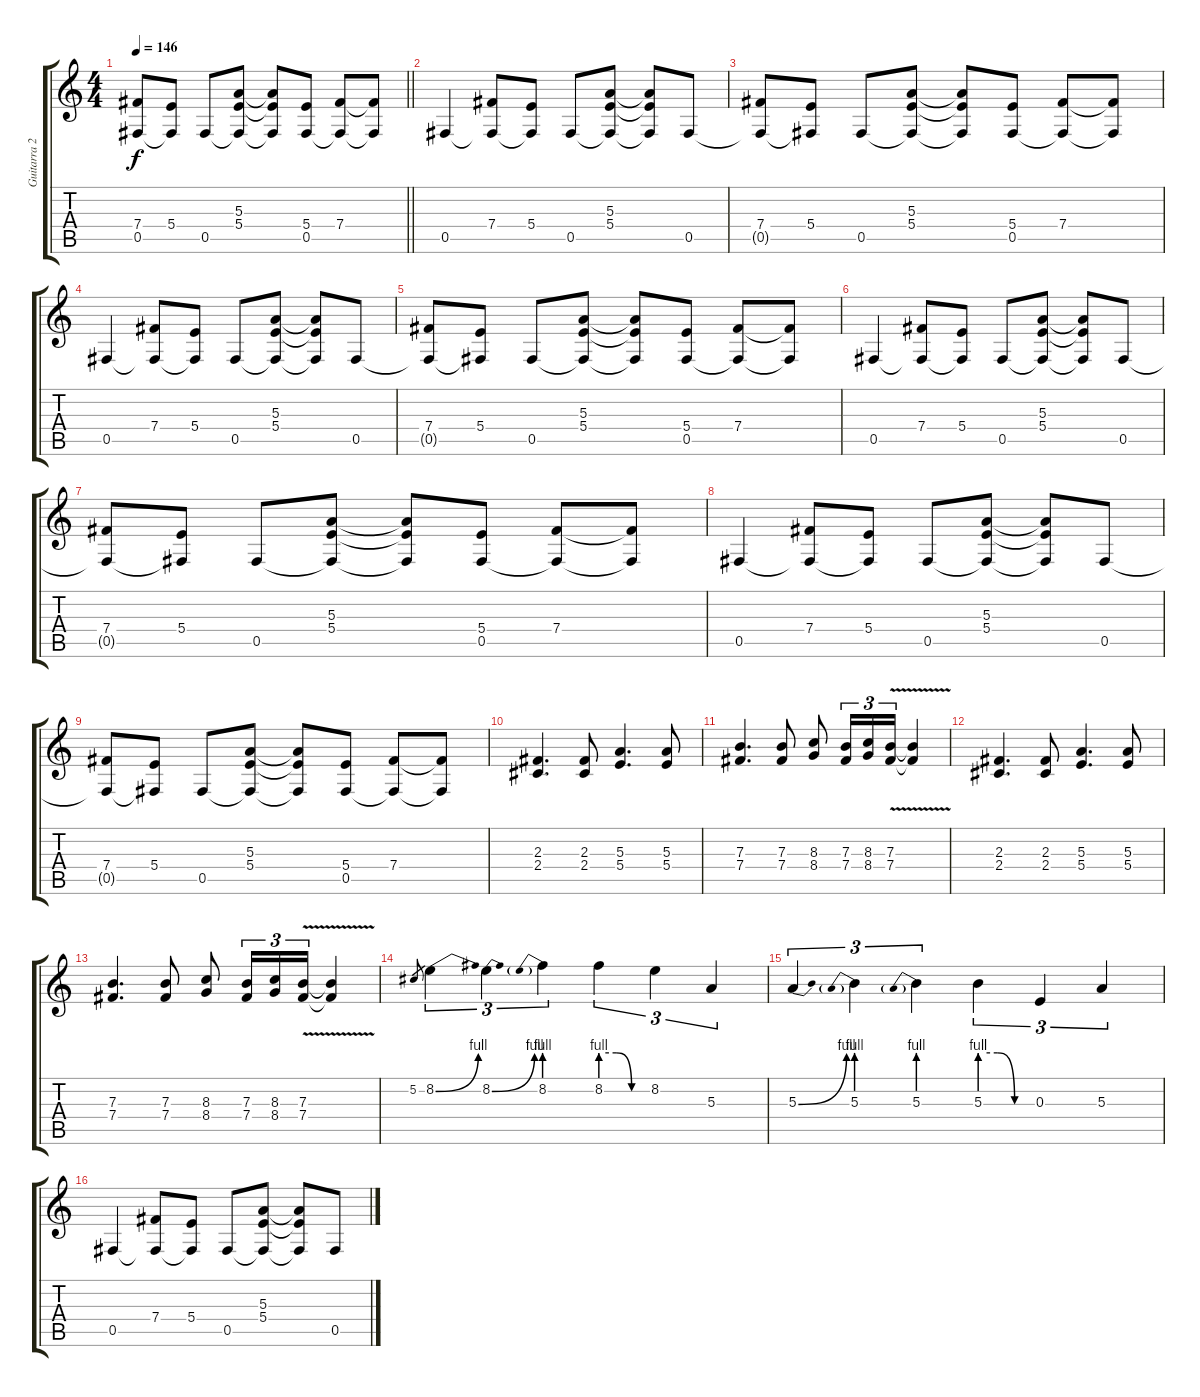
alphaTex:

\track ("Guitarra 2" "Guitarra 2") {instrument overdrivenguitar}
\staff {score tabs}
\tuning (Db4 Ab3 E3 B2 Gb2 Db2) {hide}
\ts (4 4)
\tempo 146
\clef g2
\barLineRight lightlight
\ks c
(7.4 0.5{t}).8{dy f} (5.4 0.5{t}).8 0.5.8 (5.3 5.4 0.5{t}).8 (5.3{t} 5.4{t} 0.5{t}).8 (5.4 0.5).8 (7.4 0.5{t}).8 (7.4{t} 0.5{t}).8 |
0.5.4 (7.4 0.5{t}).8 (5.4 0.5{t}).8 0.5.8 (5.3 5.4 0.5{t}).8 (5.3{t} 5.4{t} 0.5{t}).8 0.5.8 |
(7.4 0.5{t}).8 (5.4 0.5{t}).8 0.5.8 (5.3 5.4 0.5{t}).8 (5.3{t} 5.4{t} 0.5{t}).8 (5.4 0.5).8 (7.4 0.5{t}).8 (7.4{t} 0.5{t}).8 |
0.5.4 (7.4 0.5{t}).8 (5.4 0.5{t}).8 0.5.8 (5.3 5.4 0.5{t}).8 (5.3{t} 5.4{t} 0.5{t}).8 0.5.8 |
(7.4 0.5{t}).8 (5.4 0.5{t}).8 0.5.8 (5.3 5.4 0.5{t}).8 (5.3{t} 5.4{t} 0.5{t}).8 (5.4 0.5).8 (7.4 0.5{t}).8 (7.4{t} 0.5{t}).8 |
0.5.4 (7.4 0.5{t}).8 (5.4 0.5{t}).8 0.5.8 (5.3 5.4 0.5{t}).8 (5.3{t} 5.4{t} 0.5{t}).8 0.5.8 |
(7.4 0.5{t}).8 (5.4 0.5{t}).8 0.5.8 (5.3 5.4 0.5{t}).8 (5.3{t} 5.4{t} 0.5{t}).8 (5.4 0.5).8 (7.4 0.5{t}).8 (7.4{t} 0.5{t}).8 |
0.5.4 (7.4 0.5{t}).8 (5.4 0.5{t}).8 0.5.8 (5.3 5.4 0.5{t}).8 (5.3{t} 5.4{t} 0.5{t}).8 0.5.8 |
(7.4 0.5{t}).8 (5.4 0.5{t}).8 0.5.8 (5.3 5.4 0.5{t}).8 (5.3{t} 5.4{t} 0.5{t}).8 (5.4 0.5).8 (7.4 0.5{t}).8 (7.4{t} 0.5{t}).8 |
(2.3 2.4).4{d} (2.3 2.4).8 (5.3 5.4).4{d} (5.3 5.4).8 |
(7.3 7.4).4{d} (7.3 7.4).8 (8.3 8.4).8 (7.3 7.4).16{tu (3 2)} (8.3 8.4).16{tu (3 2)} (7.3{v} 7.4{v}).16{tu (3 2)} (7.3{t} 7.4{t}).4 |
(2.3 2.4).4{d} (2.3 2.4).8 (5.3 5.4).4{d} (5.3 5.4).8 |
(7.3 7.4).4{d} (7.3 7.4).8 (8.3 8.4).8 (7.3 7.4).16{tu (3 2)} (8.3 8.4).16{tu (3 2)} (7.3{v} 7.4{v}).16{tu (3 2)} (7.3{t} 7.4{t}).4 |
5.2.8{gr} 8.2{be (bend 0 0 60 4)}.4{tu (3 2)} 8.2{be (bend 0 0 60 4)}.4{tu (3 2)} 8.2{be (prebend 0 4 60 4)}.4{tu (3 2)} 8.2{be (custom 0 4 20 4 40 0 60 0)}.4{tu (3 2)} 8.2.4{tu (3 2)} 5.3.4{tu (3 2)} |
5.3{be (bend 0 0 60 4)}.4{tu (3 2)} 5.3{be (prebend 0 4 60 4)}.4{tu (3 2)} 5.3{be (prebend 0 4 60 4)}.4{tu (3 2)} 5.3{be (custom 0 4 20 4 40 0 60 0)}.4{tu (3 2)} 0.3.4{tu (3 2)} 5.3.4{tu (3 2)} |
0.5.4 (7.4 0.5{t}).8 (5.4 0.5{t}).8 0.5.8 (5.3 5.4 0.5{t}).8 (5.3{t} 5.4{t} 0.5{t}).8 0.5.8
